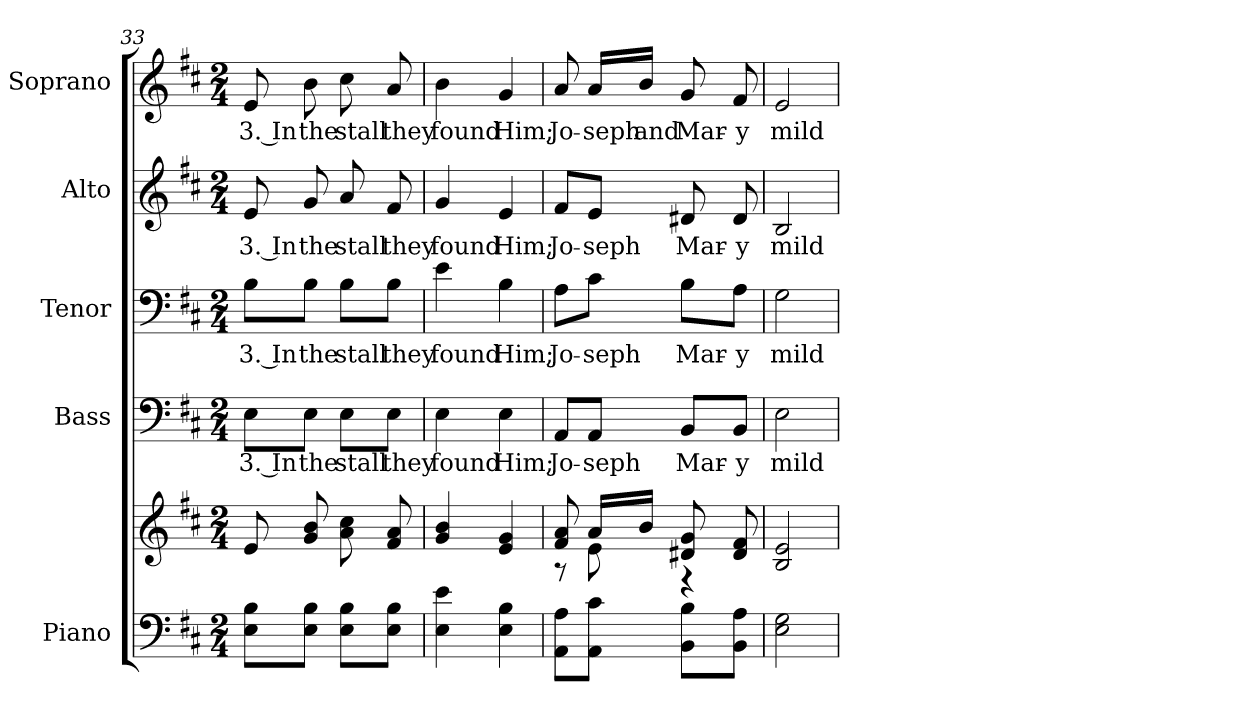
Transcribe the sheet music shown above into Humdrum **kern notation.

**kern	**kern	**kern	**text	**kern	**text	**kern	**text	**kern	**text
*part5	*part5	*part4	*part4	*part3	*part3	*part2	*part2	*part1	*part1
*staff6	*staff5	*staff4	*staff4	*staff3	*staff3	*staff2	*staff2	*staff1	*staff1
*I"Piano	*	*I"Bass	*	*I"Tenor	*	*I"Alto	*	*I"Soprano	*
*I'Pno.	*	*I'B.	*	*I'T.	*	*I'A.	*	*I'S.	*
!!LO:PB:g=z
*clefF4	*clefG2	*clefF4	*	*clefF4	*	*clefG2	*	*clefG2	*
*k[f#c#]	*k[f#c#]	*k[f#c#]	*	*k[f#c#]	*	*k[f#c#]	*	*k[f#c#]	*
*D:	*D:	*D:	*	*D:	*	*D:	*	*D:	*
*M2/4	*M2/4	*M2/4	*	*M2/4	*	*M2/4	*	*M2/4	*
=33	=33	=33	=33	=33	=33	=33	=33	=33	=33
!	!	!	!LO:LY:b:color=#000000	!	!	!	!	!	!
!	!	!	!	!	!LO:LY:b:color=#000000	!	!	!	!
!	!	!	!	!	!	!	!LO:LY:b:color=#000000	!	!
!	!	!	!	!	!	!	!	!	!LO:LY:b:color=#000000
8Ei\ 8Bi\L	8ei/	8Ei\L	3. In	8Bi\L	3. In	8ei/	3. In	8ei/	3. In
!	!	!	!LO:LY:b:color=#000000	!	!	!	!	!	!
!	!	!	!	!	!LO:LY:b:color=#000000	!	!	!	!
!	!	!	!	!	!	!	!LO:LY:b:color=#000000	!	!
!	!	!	!	!	!	!	!	!	!LO:LY:b:color=#000000
8Ei\ 8Bi\J	8gi/ 8bi	8Ei\J	the	8Bi\J	the	8gi/	the	8bi\	the
!	!	!	!LO:LY:b:color=#000000	!	!	!	!	!	!
!	!	!	!	!	!LO:LY:b:color=#000000	!	!	!	!
!	!	!	!	!	!	!	!LO:LY:b:color=#000000	!	!
!	!	!	!	!	!	!	!	!	!LO:LY:b:color=#000000
8Ei\ 8Bi\L	8ai\ 8cc#i	8Ei\L	stall	8Bi\L	stall	8ai/	stall	8cc#i\	stall
!	!	!	!LO:LY:b:color=#000000	!	!	!	!	!	!
!	!	!	!	!	!LO:LY:b:color=#000000	!	!	!	!
!	!	!	!	!	!	!	!LO:LY:b:color=#000000	!	!
!	!	!	!	!	!	!	!	!	!LO:LY:b:color=#000000
8Ei\ 8Bi\J	8f#i/ 8ai	8Ei\J	they	8Bi\J	they	8f#i/	they	8ai/	they
=34	=34	=34	=34	=34	=34	=34	=34	=34	=34
!	!	!	!LO:LY:b:color=#000000	!	!	!	!	!	!
!	!	!	!	!	!LO:LY:b:color=#000000	!	!	!	!
!	!	!	!	!	!	!	!LO:LY:b:color=#000000	!	!
!	!	!	!	!	!	!	!	!	!LO:LY:b:color=#000000
4Ei\ 4ei	4gi/ 4bi	4Ei\	found	4ei\	found	4gi/	found	4bi\	found
!	!	!	!LO:LY:b:color=#000000	!	!	!	!	!	!
!	!	!	!	!	!LO:LY:b:color=#000000	!	!	!	!
!	!	!	!	!	!	!	!LO:LY:b:color=#000000	!	!
!	!	!	!	!	!	!	!	!	!LO:LY:b:color=#000000
4Ei\ 4Bi	4ei/ 4gi	4Ei\	Him;	4Bi\	Him;	4ei/	Him;	4gi/	Him;
!!LO:PB:g=z
=35	=35	=35	=35	=35	=35	=35	=35	=35	=35
*	*^	*	*	*	*	*	*	*	*
!	!	!	!	!LO:LY:b:color=#000000	!	!	!	!	!	!
!	!	!	!	!	!	!LO:LY:b:color=#000000	!	!	!	!
!	!	!	!	!	!	!	!	!LO:LY:b:color=#000000	!	!
!	!	!	!	!	!	!	!	!	!	!LO:LY:b:color=#000000
8AAi\ 8Ai\L	8f#i/ 8ai	8r	8AAi/L	Jo-	8Ai\L	Jo-	8f#i/L	Jo-	8ai/	Jo-
!	!	!	!	!LO:LY:b:color=#000000	!	!	!	!	!	!
!	!	!	!	!	!	!LO:LY:b:color=#000000	!	!	!	!
!	!	!	!	!	!	!	!	!LO:LY:b:color=#000000	!	!
!	!	!	!	!	!	!	!	!	!	!LO:LY:b:color=#000000
8AAi\ 8c#i\J	16ai/LL	8ei\	8AAi/J	-seph	8c#i\J	-seph	8ei/J	-seph	16ai/LL	-seph
!	!	!	!	!	!	!	!	!	!	!LO:LY:b:color=#000000
.	16bi/JJ	.	.	.	.	.	.	.	16bi/JJ	and
!	!	!	!	!LO:LY:b:color=#000000	!	!	!	!	!	!
!	!	!	!	!	!	!LO:LY:b:color=#000000	!	!	!	!
!	!	!	!	!	!	!	!	!LO:LY:b:color=#000000	!	!
!	!	!	!	!	!	!	!	!	!	!LO:LY:b:color=#000000
8BBi\ 8Bi\L	8d#Xi/ 8gi	4r	8BBi/L	Mar-	8Bi\L	Mar-	8d#Xi/	Mar-	8gi/	Mar-
!	!	!	!	!LO:LY:b:color=#000000	!	!	!	!	!	!
!	!	!	!	!	!	!LO:LY:b:color=#000000	!	!	!	!
!	!	!	!	!	!	!	!	!LO:LY:b:color=#000000	!	!
!	!	!	!	!	!	!	!	!	!	!LO:LY:b:color=#000000
8BBi\ 8Ai\J	8d#i/ 8f#i	.	8BBi/J	-y	8Ai\J	-y	8d#i/	-y	8f#i/	-y
*	*v	*v	*	*	*	*	*	*	*	*
=36	=36	=36	=36	=36	=36	=36	=36	=36	=36
!	!	!	!LO:LY:b:color=#000000	!	!	!	!	!	!
!	!	!	!	!	!LO:LY:b:color=#000000	!	!	!	!
!	!	!	!	!	!	!	!LO:LY:b:color=#000000	!	!
!	!	!	!	!	!	!	!	!	!LO:LY:b:color=#000000
2Ei\ 2Gi	2Bi/ 2ei	2Ei\	mild	2Gi\	mild	2Bi/	mild	2ei/	mild
=	=	=	=	=	=	=	=	=	=
*-	*-	*-	*-	*-	*-	*-	*-	*-	*-
